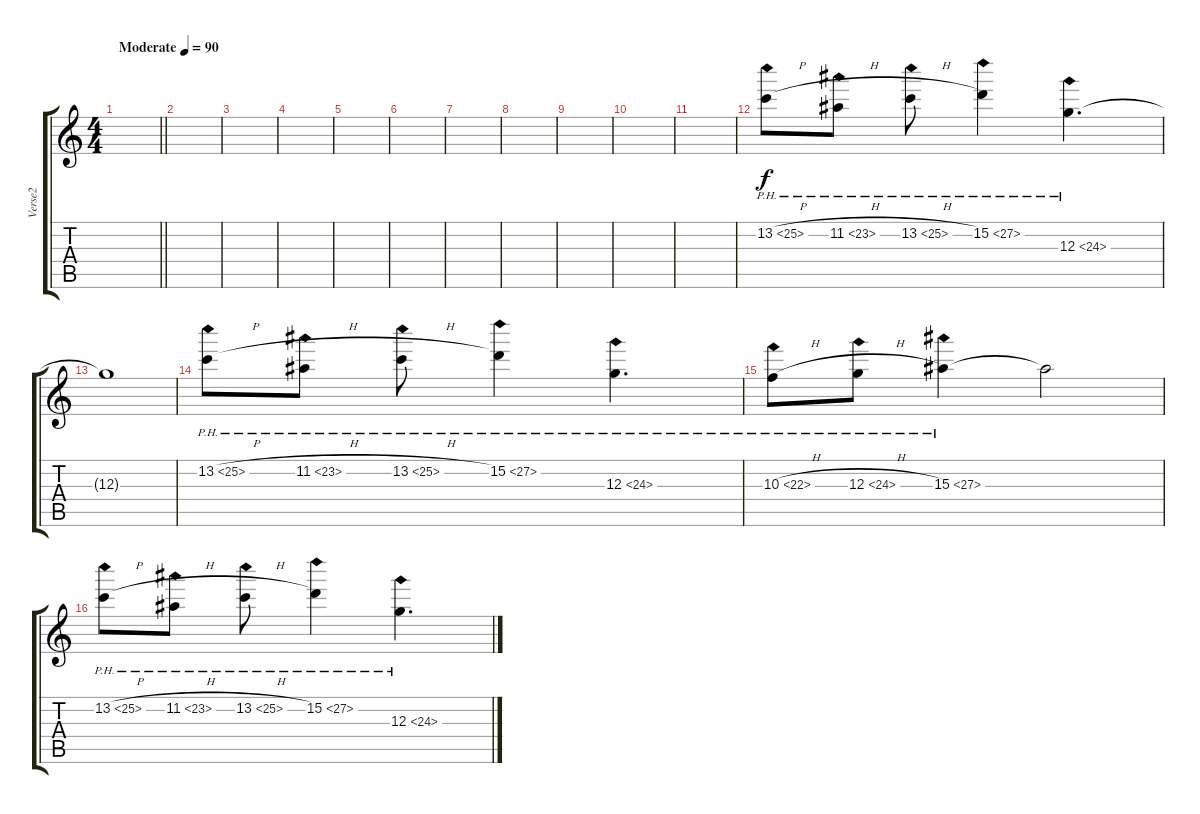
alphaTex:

\track ("Verse2" "Verse2") {instrument acousticguitarsteel}
\staff {score tabs}
\tuning (E4 B3 G3 D3 A2 E2) {hide}
\ts (4 4)
\tempo (90 "Moderate")
\clef g2
\barLineRight lightlight
\ks c
|
|
|
|
|
|
|
|
|
|
|
13.2{ph 12 h}.8 11.2{ph 12 h}.8 13.2{ph 12 h}.8 15.2{ph 12}.4 12.3{ph 12}.4{d} |
12.3{t}.1 |
13.2{ph 12 h}.8 11.2{ph 12 h}.8 13.2{ph 12 h}.8 15.2{ph 12}.4 12.3{ph 12}.4{d} |
10.3{ph 12 h}.8 12.3{ph 12 h}.8 15.3{ph 12}.4 15.3{t}.2 |
13.2{ph 12 h}.8 11.2{ph 12 h}.8 13.2{ph 12 h}.8 15.2{ph 12}.4 12.3{ph 12}.4{d}
